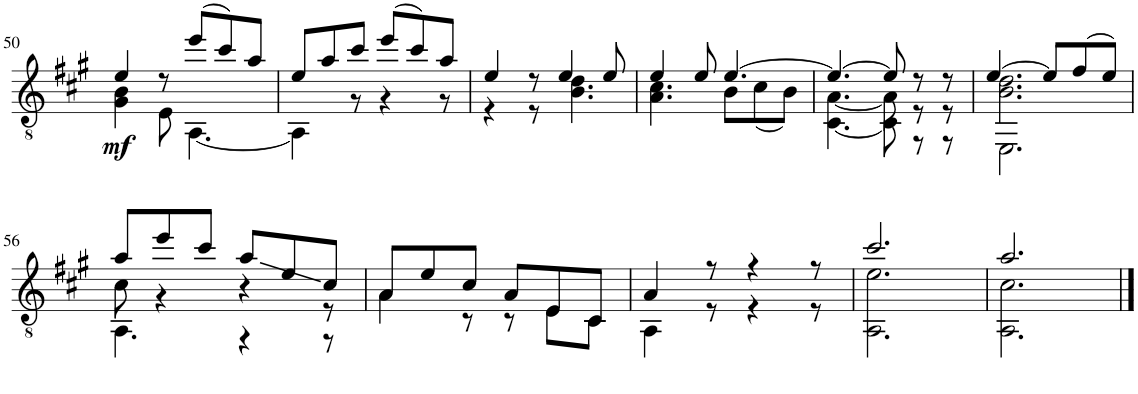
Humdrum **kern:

**kern	**dynam
*part1	*part1
*staff1	*staff1
*I"Guitar	*
*I'Guit.	*
!!LO:PB:g=z
*clefGv2	*
*k[f#c#g#]	*
*M6/8	*
=50	=50
*^	*
!	!	!LO:DY:b
4e/	4G#\ 4B\	mf
8r	8E\	.
(8ee/L	[4.AA\	.
8cc#/)	.	.
8a/J	.	.
=51	=51	=51
8e/L	4AA\]	.
8a/	.	.
8cc#/J	8r	.
(8ee/L	4r	.
8cc#/)	.	.
8a/J	8r	.
=52	=52	=52
4e/	4r	.
8r	8r	.
4e/	4.B\ 4.d\	.
8e/	.	.
=53	=53	=53
4e/	4.A\ 4.c#\	.
8e/	.	.
[4.e/	8B\L	.
.	(8c#\	.
.	8B\J)	.
=54	=54	=54
*	*^	*
4.e/_	[4.A\	[4.C#\	.
8e/]	8A\]	8C#\]	.
8r	8r	8r	.
8r	8r	8r	.
=55	=55	=55	=55
[4.e/	2.B\ 2.d\	2.EE\	.
8e/L]	.	.	.
(8f#/	.	.	.
8e/J)	.	.	.
!!LO:LB:g=z	!!	!!
=56	=56	=56	=56
8a/L	8c#\	4.AA\	.
8ee/	4r	.	.
8cc#/J	.	.	.
8a/L	4r	4r	.
8e/	.	.	.
8c#/J	8r	8r	.
*	*v	*v	*
=57	=57	=57
8A/L	4A\	.
8e/	.	.
8c#/J	8r	.
8A/L	8r	.
8E/	8E\L	.
8C#/J	8C#\J	.
=58	=58	=58
4A/	4AA\	.
8r	8r	.
4r	4r	.
8r	8r	.
=59	=59	=59
2.cc#/	2.AA\ 2.e\	.
=60	=60	=60
2.a/	2.AA\ 2.c#\	.
*v	*v	*
==	==
*-	*-
